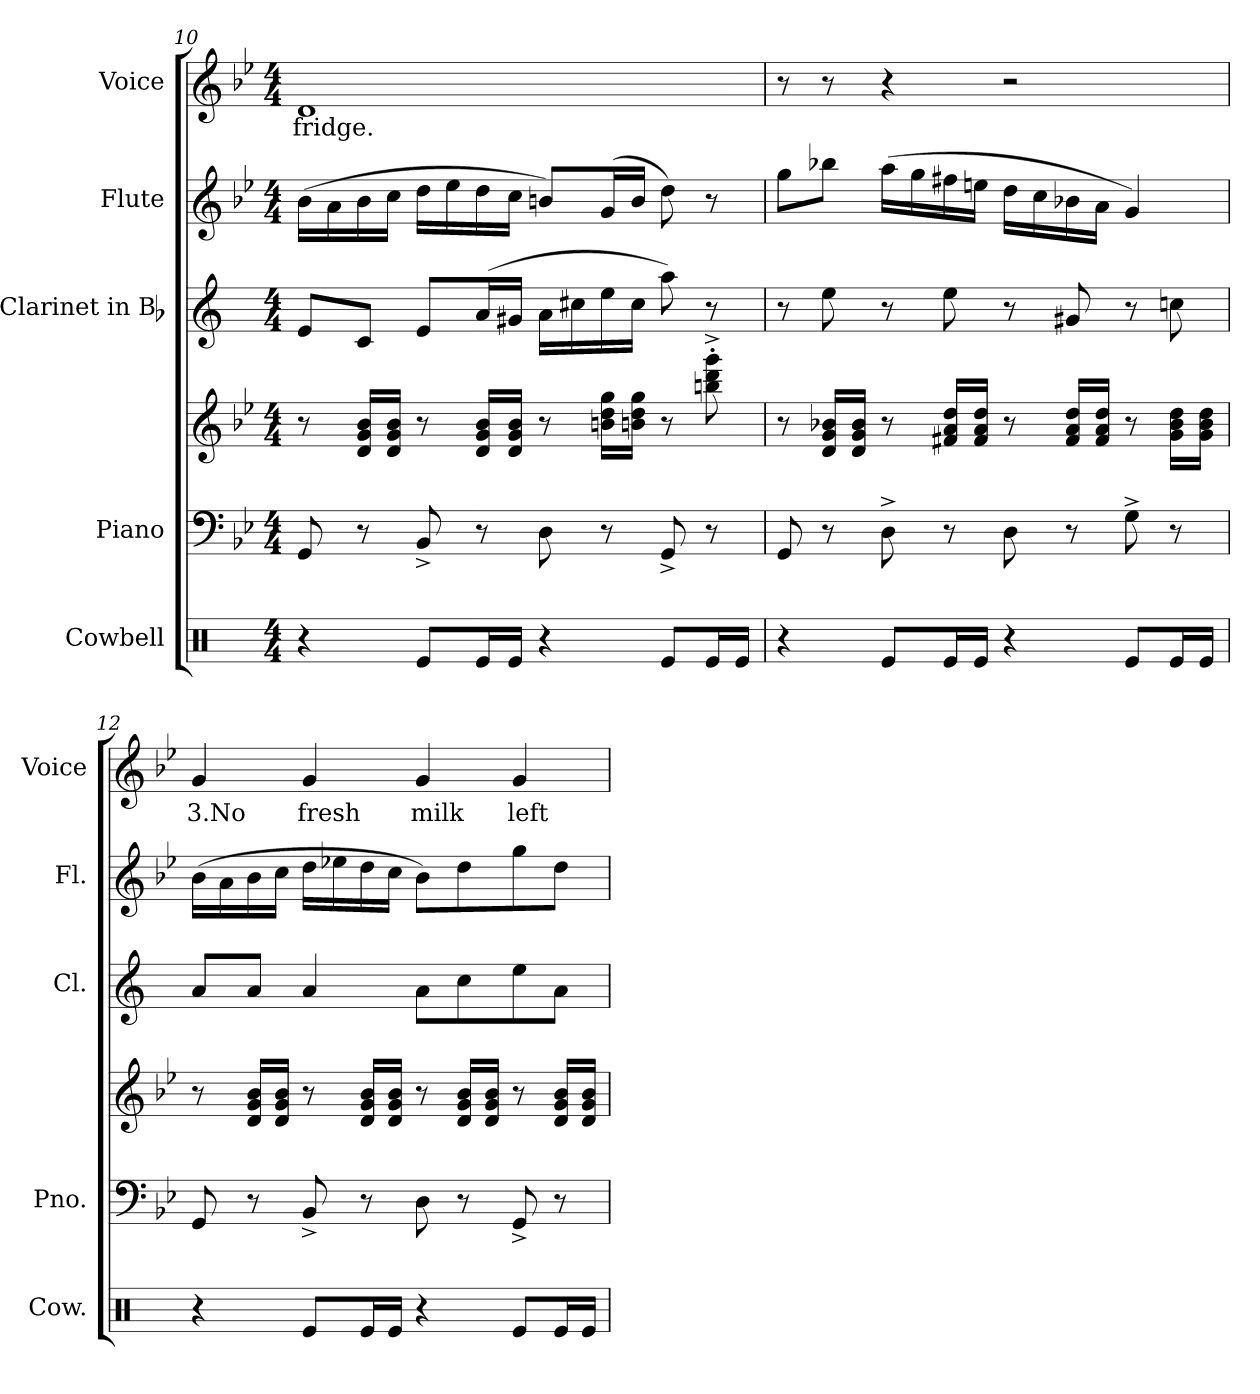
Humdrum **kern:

**kern	**kern	**kern	**kern	**kern	**kern	**text
*part5	*part4	*part4	*part3	*part2	*part1	*part1
*staff6	*staff5	*staff4	*staff3	*staff2	*staff1	*staff1
*I"Cowbell	*I"Piano	*	*I"Clarinet in Bb	*I"Flute	*I"Voice	*
*I'Cow.	*I'Pno.	*	*I'Cl.	*I'Fl.	*I'Voice	*
*clefX	*clefF4	*clefG2	*clefG2	*clefG2	*clefG2	*
*	*	*	*ITrd1c2	*	*	*
*k[]	*k[b-e-]	*k[b-e-]	*k[b-e-]	*k[b-e-]	*k[b-e-]	*
*C:	*B-:	*B-:	*B-:	*B-:	*B-:	*
*M4/4	*M4/4	*M4/4	*M4/4	*M4/4	*M4/4	*
=10	=10	=10	=10	=10	=10	=10
!	!	!	!	!	!	!LO:LY:b:color=#000000
4r	8GGi/	8r	8di/L	(16b-i\LL	1di	fridge.
.	.	.	.	16ai\	.	.
.	8r	16di/ 16gi 16b-iLL	8B-i/J	16b-i\	.	.
.	.	16di/ 16gi 16b-iJJ	.	16cci\JJ	.	.
8Rei/L	8BB-^i/	8r	8di/L	16ddi\LL	.	.
.	.	.	.	16ee-i\	.	.
16Rei/L	8r	16di/ 16gi 16b-iLL	(16gi/L	16ddi\	.	.
16Rei/JJ	.	16di/ 16gi 16b-iJJ	16f#Xi/JJ	16cci\JJ	.	.
4r	8Di\	8r	16gi\LL	8bni/L)	.	.
.	.	.	16bni\	.	.	.
.	8r	16bni\ 16ddi 16ggiLL	16ddi\	(16gi/L	.	.
.	.	16bni\ 16ddi 16ggiJJ	16bi\JJ	16bi/JJ	.	.
8Rei/L	8GG^i/	8r	8ggi\)	8ddi\)	.	.
16Rei/L	8r	8bbni\'^ 8dddi'^ 8gggi'^	8r	8r	.	.
16Rei/JJ	.	.	.	.	.	.
=11	=11	=11	=11	=11	=11	=11
4r	8GGi/	8r	8r	8ggi\L	8r	.
.	8r	16di/ 16gi 16b-XiLL	8ddi\	8bb-Xi\J	8r	.
.	.	16di/ 16gi 16b-iJJ	.	.	.	.
8Rei/L	8D^i\	8r	8r	(16aai\LL	4r	.
.	.	.	.	16ggi\	.	.
16Rei/L	8r	16f#Xi/ 16ai 16ddiLL	8ddi\	16ff#Xi\	.	.
16Rei/JJ	.	16f#i/ 16ai 16ddiJJ	.	16eeni\JJ	.	.
4r	8Di\	8r	8r	16ddi\LL	2r	.
.	.	.	.	16cci\	.	.
.	8r	16f#i/ 16ai 16ddiLL	8f#Xi/	16b-Xi\	.	.
.	.	16f#i/ 16ai 16ddiJJ	.	16ai\JJ	.	.
8Rei/L	8G^i\	8r	8r	4gi/)	.	.
16Rei/L	8r	16gi\ 16b-i 16ddiLL	8b-Xi\	.	.	.
16Rei/JJ	.	16gi\ 16b-i 16ddiJJ	.	.	.	.
!!LO:PB:g=z
=12	=12	=12	=12	=12	=12	=12
!	!	!	!	!	!	!LO:LY:b:color=#000000
4r	8GGi/	8r	8gi/L	(16b-i\LL	4gi/	3.No
.	.	.	.	16ai\	.	.
.	8r	16di/ 16gi 16b-iLL	8gi/J	16b-i\	.	.
.	.	16di/ 16gi 16b-iJJ	.	16cci\JJ	.	.
!	!	!	!	!	!	!LO:LY:b:color=#000000
8Rei/L	8BB-^i/	8r	4gi/	16ddi\LL	4gi/	fresh
.	.	.	.	16ee-Xi\	.	.
16Rei/L	8r	16di/ 16gi 16b-iLL	.	16ddi\	.	.
16Rei/JJ	.	16di/ 16gi 16b-iJJ	.	16cci\JJ	.	.
!	!	!	!	!	!	!LO:LY:b:color=#000000
4r	8Di\	8r	8gi\L	8b-i\L)	4gi/	milk
.	8r	16di/ 16gi 16b-iLL	8b-i\	8ddi\	.	.
.	.	16di/ 16gi 16b-iJJ	.	.	.	.
!	!	!	!	!	!	!LO:LY:b:color=#000000
8Rei/L	8GG^i/	8r	8ddi\	8ggi\	4gi/	left
16Rei/L	8r	16di/ 16gi 16b-iLL	8gi\J	8ddi\J	.	.
16Rei/JJ	.	16di/ 16gi 16b-iJJ	.	.	.	.
=	=	=	=	=	=	=
*-	*-	*-	*-	*-	*-	*-
